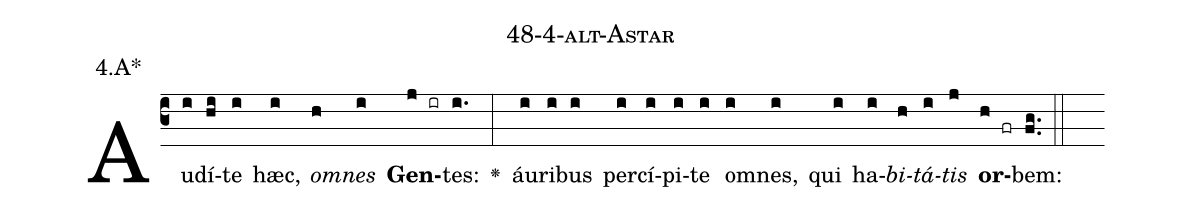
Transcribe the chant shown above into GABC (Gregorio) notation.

name: 48-4-alt-Astar;
annotation: 4.A*;
%%
(c3)Au(i)dí(hi)te(i) hæc,(i) <i>om</i>(h)<i>nes</i>(i) <b>Gen</b>(j ir)tes:(i.) <v>\greheightstar</v>(:) áu(i)ri(i)bus(i) per(i)cí(i)pi(i)te(i) om(i)nes,(i) qui(i) ha(i)<i>bi</i>(h)<i>tá</i>(i)<i>tis</i>(j) <b>or</b>(h fr)bem:(fg..) (::)


%E(i) u(h) o(i) u(j) a(h) e.(fg..) (::)
